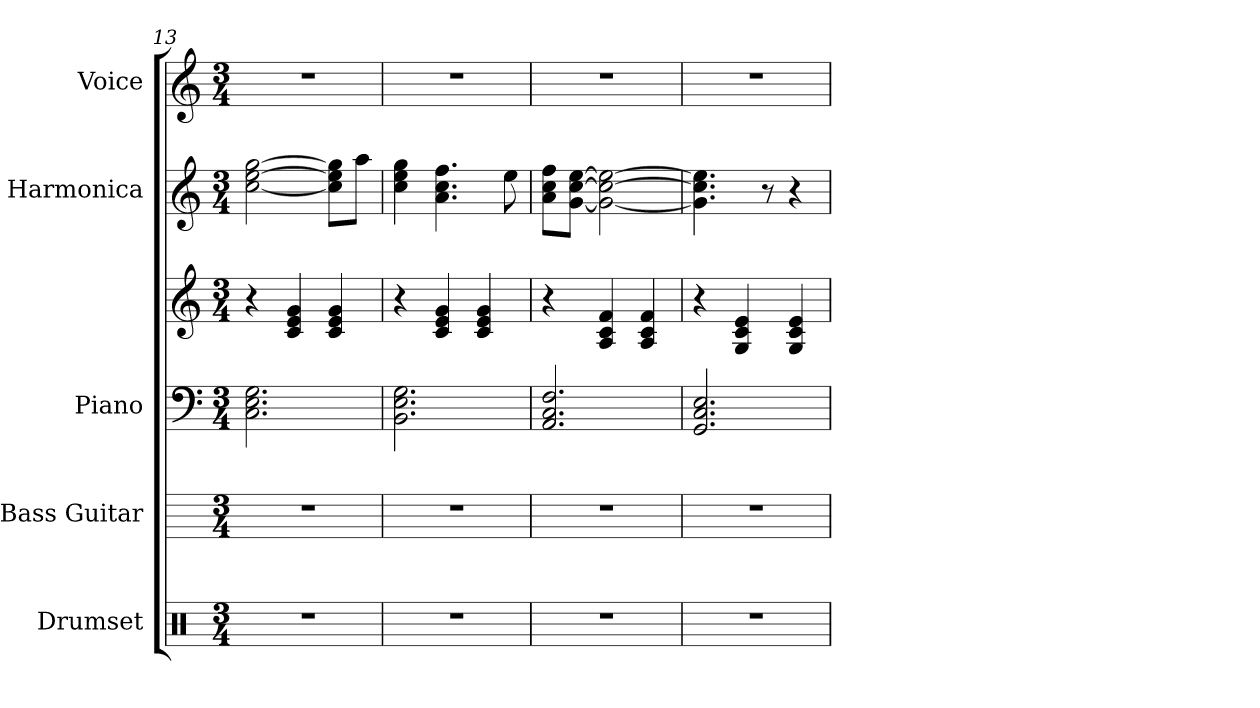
**kern	**kern	**kern	**kern	**kern	**kern
*part5	*part4	*part3	*part3	*part2	*part1
*staff6	*staff5	*staff4	*staff3	*staff2	*staff1
*I"Drumset	*I"Bass Guitar	*I"Piano	*	*I"Harmonica	*I"Voice
*I'D. Set	*I'B. Guit.	*I'Pno.	*	*I'Harm.	*I'Vo.
*clefX	*	*clefF4	*clefG2	*clefG2	*clefG2
*	*ITrd7c12	*	*	*	*
*k[]	*k[]	*k[]	*k[]	*k[]	*k[]
*M3/4	*M3/4	*M3/4	*M3/4	*M3/4	*M3/4
=13	=13	=13	=13	=13	=13
2.r	2.r	2.C\ 2.E\ 2.G\	4r	[2cc\ [2ee\ [2gg\	2.r
.	.	.	4c/ 4e/ 4g/	.	.
.	.	.	4c/ 4e/ 4g/	8cc\] 8ee\] 8gg\]L	.
.	.	.	.	8aa\J	.
!!LO:LB:g=z
=14	=14	=14	=14	=14	=14
2.r	2.r	2.BB\ 2.E\ 2.G\	4r	4cc\ 4ee\ 4gg\	2.r
.	.	.	4c/ 4e/ 4g/	4.a\ 4.cc\ 4.ff\	.
.	.	.	4c/ 4e/ 4g/	.	.
.	.	.	.	8ee\	.
=15	=15	=15	=15	=15	=15
2.r	2.r	2.AA/ 2.C/ 2.F/	4r	8a\ 8cc\ 8ff\L	2.r
.	.	.	.	[8g\ [8cc\ [8ee\J	.
.	.	.	4A/ 4c/ 4f/	2g\_ 2cc\_ 2ee\_	.
.	.	.	4A/ 4c/ 4f/	.	.
=16	=16	=16	=16	=16	=16
2.r	2.r	2.GG/ 2.C/ 2.E/	4r	4.g\] 4.cc\] 4.ee\]	2.r
.	.	.	4G/ 4c/ 4e/	.	.
.	.	.	.	8r	.
.	.	.	4G/ 4c/ 4e/	4r	.
=	=	=	=	=	=
*-	*-	*-	*-	*-	*-
